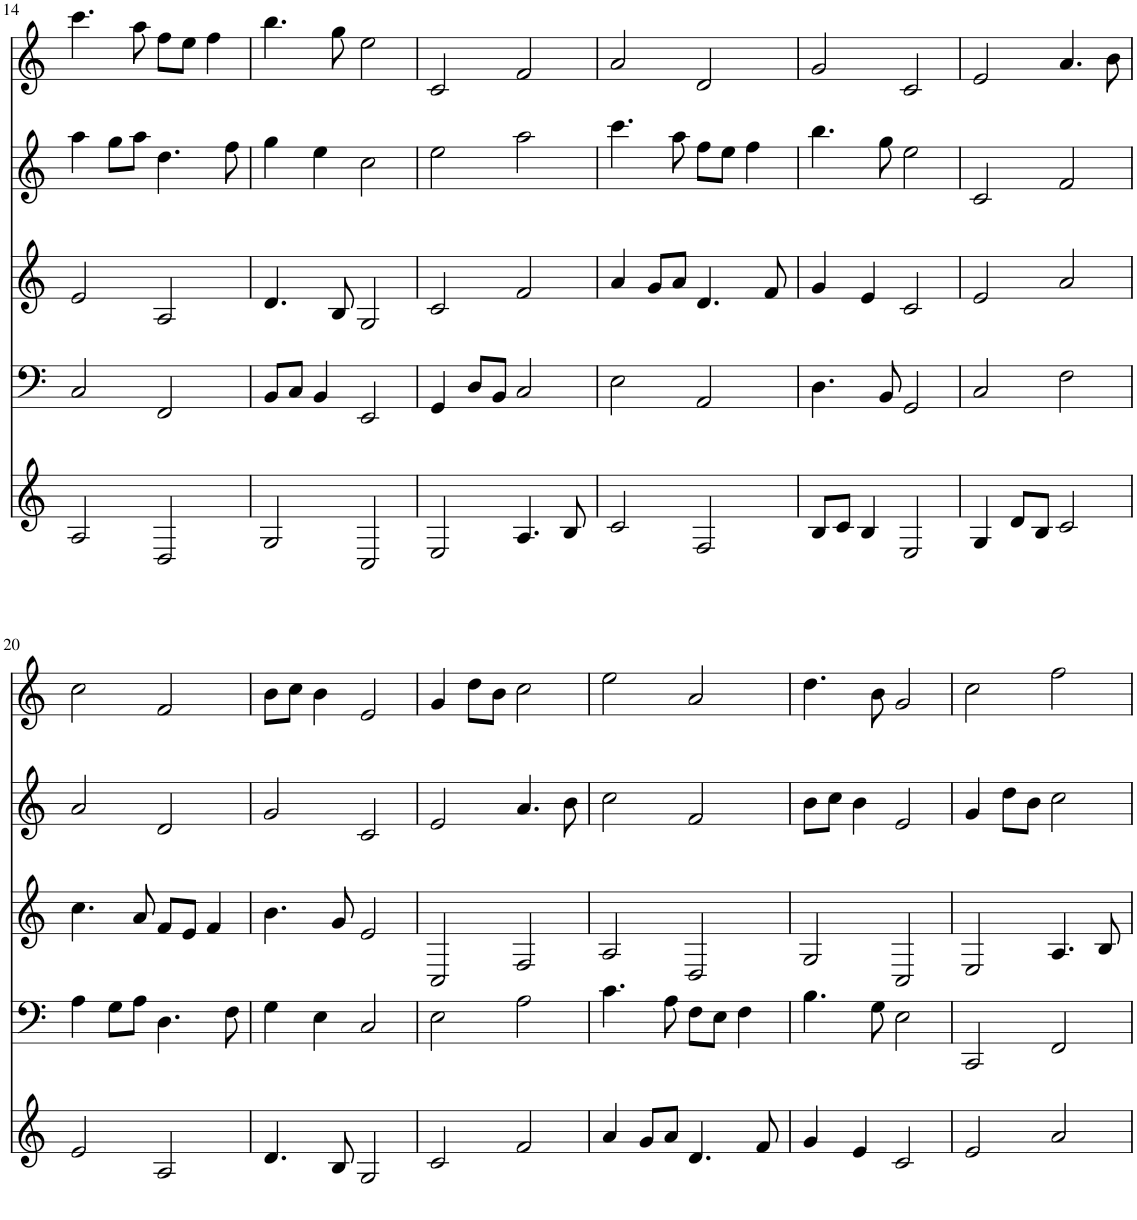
**kern	**kern	**kern	**kern	**kern
*part5	*part4	*part3	*part2	*part1
*staff5	*staff4	*staff3	*staff2	*staff1
*I"Piano	*I"Piano	*I"Piano	*I"Piano	*I"Piano
*I'Pno	*I'Pno	*I'Pno	*I'Pno	*I'Pno
!!LO:PB:g=z
*clefG2	*clefF4	*clefG2	*clefG2	*clefG2
*k[]	*k[]	*k[]	*k[]	*k[]
*M4/4	*M4/4	*M4/4	*M4/4	*M4/4
=14	=14	=14	=14	=14
2A/	2C/	2e/	4aa\	4.ccc\
.	.	.	8gg\L	.
.	.	.	8aa\J	8aa\
2D/	2FF/	2A/	4.dd\	8ff\L
.	.	.	.	8ee\J
.	.	.	.	4ff\
.	.	.	8ff\	.
=15	=15	=15	=15	=15
2G/	8BB/L	4.d/	4gg\	4.bb\
.	8C/J	.	.	.
.	4BB/	.	4ee\	.
.	.	8B/	.	8gg\
2C/	2EE/	2G/	2cc\	2ee\
=16	=16	=16	=16	=16
2E/	4GG/	2c/	2ee\	2c/
.	8D/L	.	.	.
.	8BB/J	.	.	.
4.A/	2C/	2f/	2aa\	2f/
8B/	.	.	.	.
=17	=17	=17	=17	=17
2c/	2E\	4a/	4.ccc\	2a/
.	.	8g/L	.	.
.	.	8a/J	8aa\	.
2F/	2AA/	4.d/	8ff\L	2d/
.	.	.	8ee\J	.
.	.	.	4ff\	.
.	.	8f/	.	.
=18	=18	=18	=18	=18
8B/L	4.D\	4g/	4.bb\	2g/
8c/J	.	.	.	.
4B/	.	4e/	.	.
.	8BB/	.	8gg\	.
2E/	2GG/	2c/	2ee\	2c/
=19	=19	=19	=19	=19
4G/	2C/	2e/	2c/	2e/
8d/L	.	.	.	.
8B/J	.	.	.	.
2c/	2F\	2a/	2f/	4.a/
.	.	.	.	8b\
!!LO:LB:g=z
=20	=20	=20	=20	=20
2e/	4A\	4.cc\	2a/	2cc\
.	8G\L	.	.	.
.	8A\J	8a/	.	.
2A/	4.D\	8f/L	2d/	2f/
.	.	8e/J	.	.
.	.	4f/	.	.
.	8F\	.	.	.
=21	=21	=21	=21	=21
4.d/	4G\	4.b\	2g/	8b\L
.	.	.	.	8cc\J
.	4E\	.	.	4b\
8B/	.	8g/	.	.
2G/	2C/	2e/	2c/	2e/
=22	=22	=22	=22	=22
2c/	2E\	2C/	2e/	4g/
.	.	.	.	8dd\L
.	.	.	.	8b\J
2f/	2A\	2F/	4.a/	2cc\
.	.	.	8b\	.
=23	=23	=23	=23	=23
4a/	4.c\	2A/	2cc\	2ee\
8g/L	.	.	.	.
8a/J	8A\	.	.	.
4.d/	8F\L	2D/	2f/	2a/
.	8E\J	.	.	.
.	4F\	.	.	.
8f/	.	.	.	.
=24	=24	=24	=24	=24
4g/	4.B\	2G/	8b\L	4.dd\
.	.	.	8cc\J	.
4e/	.	.	4b\	.
.	8G\	.	.	8b\
2c/	2E\	2C/	2e/	2g/
=25	=25	=25	=25	=25
2e/	2CC/	2E/	4g/	2cc\
.	.	.	8dd\L	.
.	.	.	8b\J	.
2a/	2FF/	4.A/	2cc\	2ff\
.	.	8B/	.	.
=	=	=	=	=
*-	*-	*-	*-	*-
